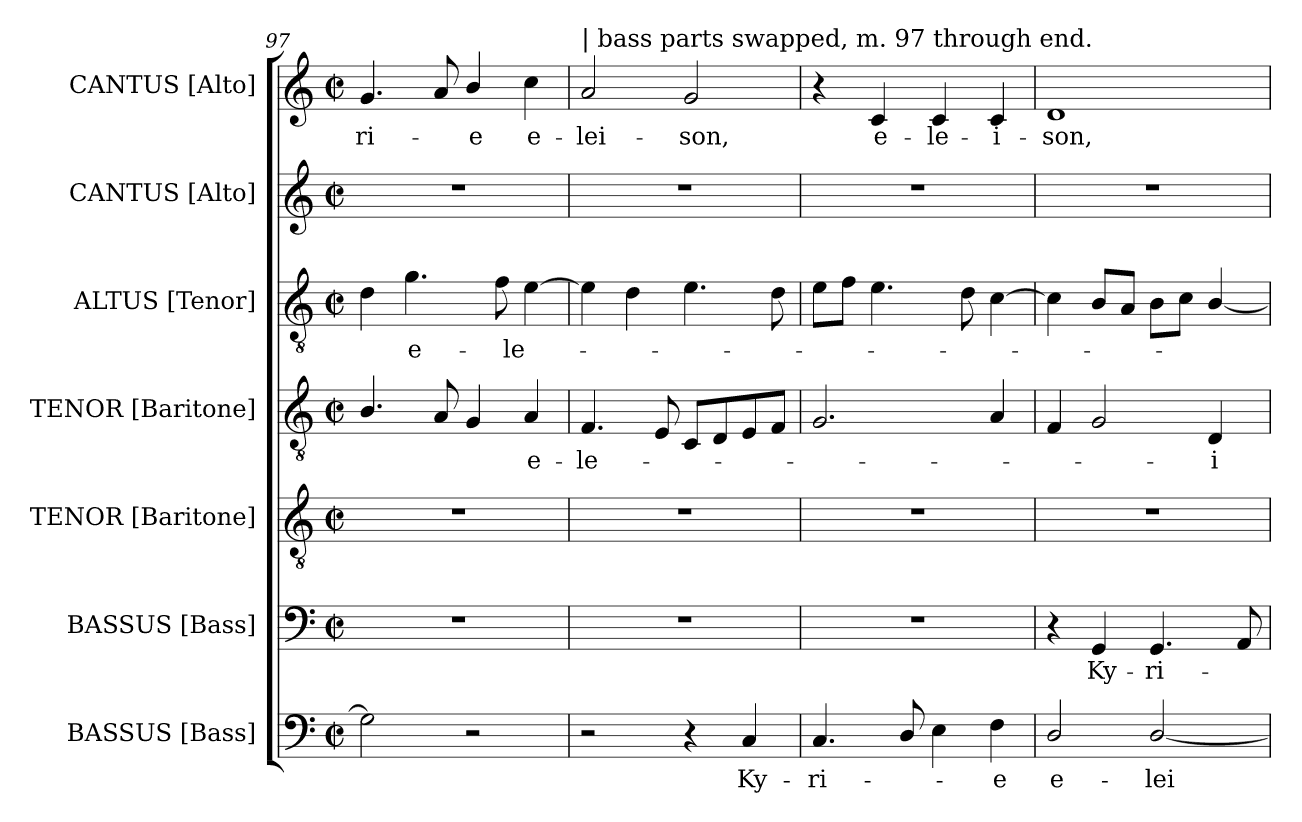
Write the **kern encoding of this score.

**kern	**text	**kern	**text	**kern	**kern	**text	**kern	**text	**kern	**kern	**text
*part7	*part7	*part6	*part6	*part5	*part4	*part4	*part3	*part3	*part2	*part1	*part1
*staff7	*staff7	*staff6	*staff6	*staff5	*staff4	*staff4	*staff3	*staff3	*staff2	*staff1	*staff1
*I"BASSUS [Bass]	*	*I"BASSUS [Bass]	*	*I"TENOR [Baritone]	*I"TENOR [Baritone]	*	*I"ALTUS [Tenor]	*	*I"CANTUS [Alto]	*I"CANTUS [Alto]	*
*I'B.	*	*I'B.	*	*I'Bar.	*I'Bar.	*	*I'T.	*	*I'A.	*I'A.	*
*clefF4	*	*clefF4	*	*clefGv2	*clefGv2	*	*clefGv2	*	*clefG2	*clefG2	*
*	*	*	*	*ITrd7c12	*ITrd7c12	*	*ITrd7c12	*	*	*	*
*k[]	*	*k[]	*	*k[]	*k[]	*	*k[]	*	*k[]	*k[]	*
*C:	*	*C:	*	*C:	*C:	*	*C:	*	*C:	*C:	*
*M2/2	*	*M2/2	*	*M2/2	*M2/2	*	*M2/2	*	*M2/2	*M2/2	*
*met(c|)	*	*met(c|)	*	*met(c|)	*met(c|)	*	*met(c|)	*	*met(c|)	*met(c|)	*
=97	=97	=97	=97	=97	=97	=97	=97	=97	=97	=97	=97
!	!	!	!	!	!	!	!	!	!	!	!LO:LY:b:color=#000000
2Gi\]	.	1r	.	1r	4.BBi/	.	4Di\	.	1r	4.gi/	-ri-
!	!	!	!	!	!	!	!	!LO:LY:b:color=#000000	!	!	!
.	.	.	.	.	.	.	4.Gi\	e-	.	.	.
.	.	.	.	.	8AAi/	.	.	.	.	8ai/	.
!	!	!	!	!	!	!	!	!	!	!	!LO:LY:b:color=#000000
2r	.	.	.	.	4GGi/	.	.	.	.	4bi/	-e
.	.	.	.	.	.	.	8Fi\	.	.	.	.
!	!	!	!	!	!	!LO:LY:b:color=#000000	!	!	!	!	!
!	!	!	!	!	!	!	!	!LO:LY:b:color=#000000	!	!	!
!	!	!	!	!	!	!	!	!	!	!	!LO:LY:b:color=#000000
.	.	.	.	.	4AAi/	e-	[>4Ei\	-le-	.	4cci\	e-
!!LO:LB:g=z
=98	=98	=98	=98	=98	=98	=98	=98	=98	=98	=98	=98
!	!	!	!	!	!	!LO:LY:b:color=#000000	!	!	!	!	!
!	!	!	!	!	!	!	!	!	!	!LO:TX:a:t=|  bass parts swapped, m. 97 through end.	!
!	!	!	!	!	!	!	!	!	!	!	!LO:LY:b:color=#000000
2r	.	1r	.	1r	4.FFi/	-le-	4Ei\]	.	1r	2ai/	-lei-
.	.	.	.	.	.	.	4Di\	.	.	.	.
.	.	.	.	.	8EEi/	.	.	.	.	.	.
!	!	!	!	!	!	!	!	!	!	!	!LO:LY:b:color=#000000
4r	.	.	.	.	8CCi/L	.	4.Ei\	.	.	2gi/	-son,
.	.	.	.	.	8DDi/	.	.	.	.	.	.
!	!LO:LY:b:color=#000000	!	!	!	!	!	!	!	!	!	!
4Ci/	Ky-	.	.	.	8EEi/	.	.	.	.	.	.
.	.	.	.	.	8FFi/J	.	8Di\	.	.	.	.
=99	=99	=99	=99	=99	=99	=99	=99	=99	=99	=99	=99
!	!LO:LY:b:color=#000000	!	!	!	!	!	!	!	!	!	!
4.Ci/	-ri-	1r	.	1r	2.GGi/	.	8Ei\L	.	1r	4r	.
.	.	.	.	.	.	.	8Fi\J	.	.	.	.
!	!	!	!	!	!	!	!	!	!	!	!LO:LY:b:color=#000000
.	.	.	.	.	.	.	4.Ei\	.	.	4ci/	e-
8Di/	.	.	.	.	.	.	.	.	.	.	.
!	!	!	!	!	!	!	!	!	!	!	!LO:LY:b:color=#000000
4Ei\	.	.	.	.	.	.	.	.	.	4ci/	-le-
.	.	.	.	.	.	.	8Di\	.	.	.	.
!	!LO:LY:b:color=#000000	!	!	!	!	!	!	!	!	!	!
!	!	!	!	!	!	!	!	!	!	!	!LO:LY:b:color=#000000
4Fi\	-e	.	.	.	4AAi/	.	[>4Ci\	.	.	4ci/	-i-
=100	=100	=100	=100	=100	=100	=100	=100	=100	=100	=100	=100
!	!LO:LY:b:color=#000000	!	!	!	!	!	!	!	!	!	!
!	!	!	!	!	!	!	!	!	!	!	!LO:LY:b:color=#000000
2Di/	e-	4r	.	1r	4FFi/	.	4Ci\]	.	1r	1di	-son,
!	!	!	!LO:LY:b:color=#000000	!	!	!	!	!	!	!	!
.	.	4GGi/	Ky-	.	2GGi/	.	8BBi/L	.	.	.	.
.	.	.	.	.	.	.	8AAi/J	.	.	.	.
!	!LO:LY:b:color=#000000	!	!	!	!	!	!	!	!	!	!
!	!	!	!LO:LY:b:color=#000000	!	!	!	!	!	!	!	!
[<2Di/	-lei-	4.GGi/	-ri-	.	.	.	8BBi\L	.	.	.	.
.	.	.	.	.	.	.	8Ci\J	.	.	.	.
!	!	!	!	!	!	!LO:LY:b:color=#000000	!	!	!	!	!
.	.	.	.	.	4DDi/	-i-	[<4BBi/	.	.	.	.
.	.	8AAi/	.	.	.	.	.	.	.	.	.
=	=	=	=	=	=	=	=	=	=	=	=
*-	*-	*-	*-	*-	*-	*-	*-	*-	*-	*-	*-
